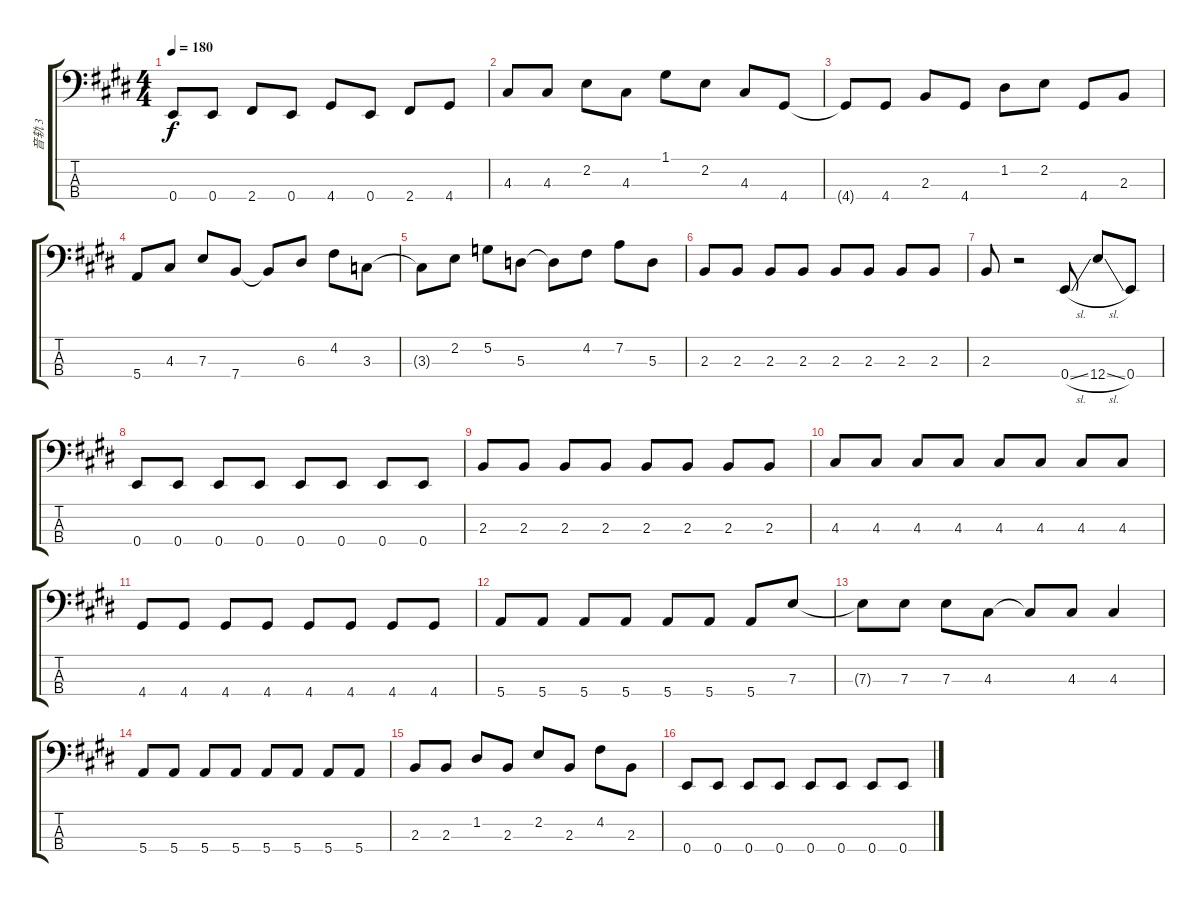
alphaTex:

\track ("音轨 3" "音轨 3") {instrument electricbassfinger}
\staff {score tabs}
\tuning (G2 D2 A1 E1) {hide}
\ts (4 4)
\tempo 180
\clef f4
\ks e
0.4{t}.8{dy f} 0.4.8 2.4.8 0.4.8 4.4.8 0.4.8 2.4.8 4.4.8 |
4.3.8 4.3.8 2.2.8 4.3.8 1.1.8 2.2.8 4.3.8 4.4.8 |
4.4{t}.8 4.4.8 2.3.8 4.4.8 1.2.8 2.2.8 4.4.8 2.3.8 |
5.4.8 4.3.8 7.3.8 7.4.8 7.4{t}.8 6.3.8 4.2.8 3.3.8 |
3.3{t}.8 2.2.8 5.2.8 5.3.8 5.3{t}.8 4.2.8 7.2.8 5.3.8 |
2.3.8 2.3.8 2.3.8 2.3.8 2.3.8 2.3.8 2.3.8 2.3.8 |
2.3.8 r.2 0.4{sl}.8 12.4{sl}.8 0.4.8 |
0.4.8 0.4.8 0.4.8 0.4.8 0.4.8 0.4.8 0.4.8 0.4.8 |
2.3.8 2.3.8 2.3.8 2.3.8 2.3.8 2.3.8 2.3.8 2.3.8 |
4.3.8 4.3.8 4.3.8 4.3.8 4.3.8 4.3.8 4.3.8 4.3.8 |
4.4.8 4.4.8 4.4.8 4.4.8 4.4.8 4.4.8 4.4.8 4.4.8 |
5.4.8 5.4.8 5.4.8 5.4.8 5.4.8 5.4.8 5.4.8 7.3.8 |
7.3{t}.8 7.3.8 7.3.8 4.3.8 4.3{t}.8 4.3.8 4.3.4 |
5.4.8 5.4.8 5.4.8 5.4.8 5.4.8 5.4.8 5.4.8 5.4.8 |
2.3.8 2.3.8 1.2.8 2.3.8 2.2.8 2.3.8 4.2.8 2.3.8 |
0.4.8 0.4.8 0.4.8 0.4.8 0.4.8 0.4.8 0.4.8 0.4.8
